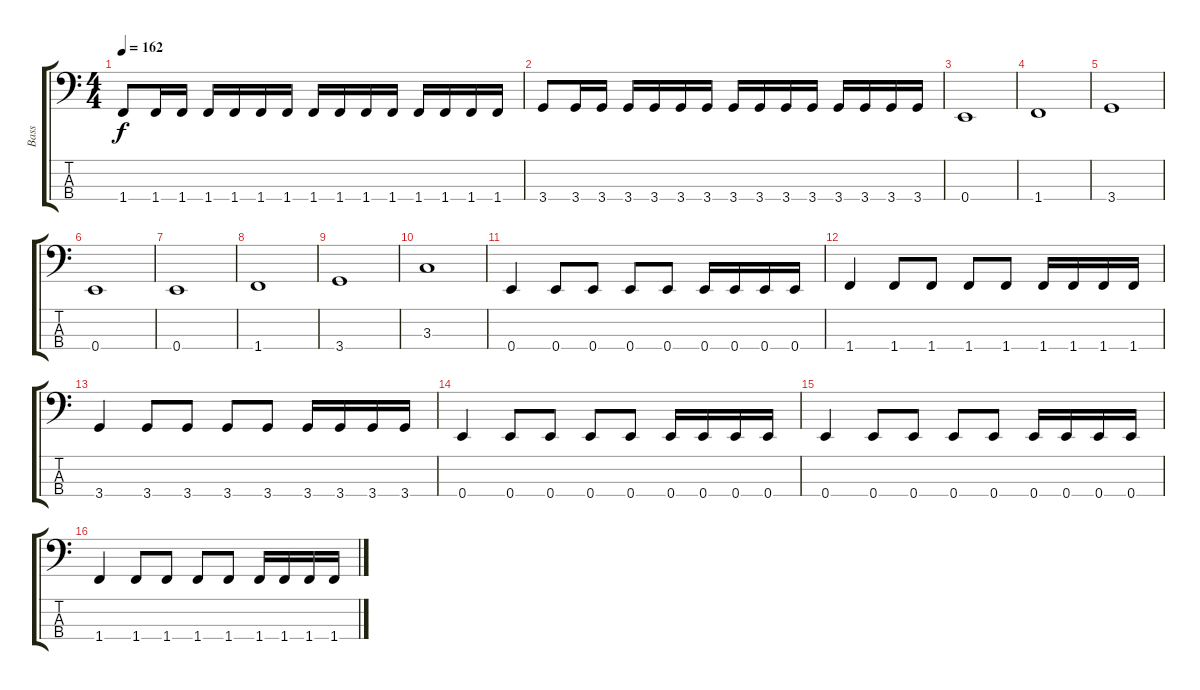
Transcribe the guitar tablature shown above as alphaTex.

\track ("Bass" "Bass") {instrument electricbassfinger}
\staff {score tabs}
\tuning (G2 D2 A1 E1) {hide}
\ts (4 4)
\tempo 162
\clef f4
\ks c
1.4.8{dy f} 1.4.16 1.4.16 1.4.16 1.4.16 1.4.16 1.4.16 1.4.16 1.4.16 1.4.16 1.4.16 1.4.16 1.4.16 1.4.16 1.4.16 |
3.4.8 3.4.16 3.4.16 3.4.16 3.4.16 3.4.16 3.4.16 3.4.16 3.4.16 3.4.16 3.4.16 3.4.16 3.4.16 3.4.16 3.4.16 |
\section ("" "")
0.4.1 |
1.4.1 |
3.4.1 |
0.4.1 |
0.4.1 |
1.4.1 |
3.4.1 |
3.3.1 |
\section ("" "")
0.4.4 0.4.8 0.4.8 0.4.8 0.4.8 0.4.16 0.4.16 0.4.16 0.4.16 |
1.4.4 1.4.8 1.4.8 1.4.8 1.4.8 1.4.16 1.4.16 1.4.16 1.4.16 |
3.4.4 3.4.8 3.4.8 3.4.8 3.4.8 3.4.16 3.4.16 3.4.16 3.4.16 |
0.4.4 0.4.8 0.4.8 0.4.8 0.4.8 0.4.16 0.4.16 0.4.16 0.4.16 |
0.4.4 0.4.8 0.4.8 0.4.8 0.4.8 0.4.16 0.4.16 0.4.16 0.4.16 |
1.4.4 1.4.8 1.4.8 1.4.8 1.4.8 1.4.16 1.4.16 1.4.16 1.4.16
